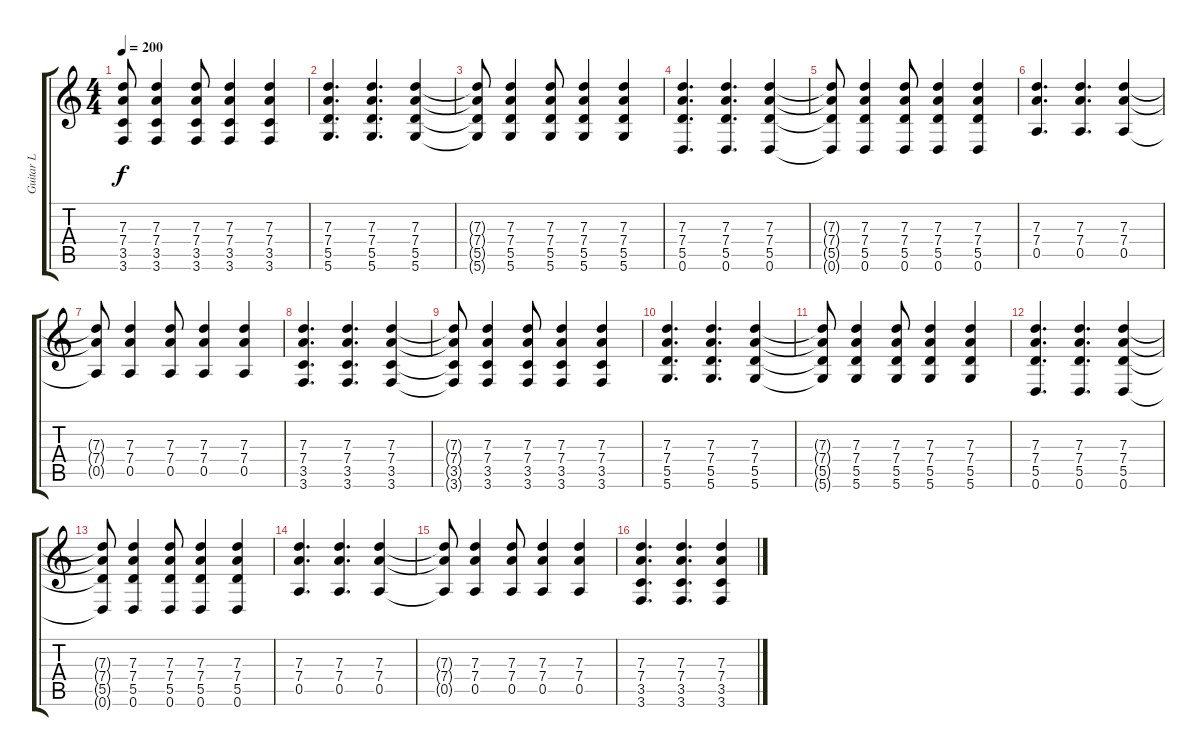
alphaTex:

\track ("Guitar L" "Guitar L") {instrument overdrivenguitar}
\staff {score tabs}
\tuning (E4 B3 G3 D3 A2 D2) {hide}
\ts (4 4)
\tempo 200
\clef g2
\ks c
(7.3{t} 7.4{t} 3.5{t} 3.6{t}).8{dy f} (7.3 7.4 3.5 3.6).4 (7.3 7.4 3.5 3.6).8 (7.3 7.4 3.5 3.6).4 (7.3 7.4 3.5 3.6).4 |
(7.3 7.4 5.5 5.6).4{d} (7.3 7.4 5.5 5.6).4{d} (7.3 7.4 5.5 5.6).4 |
(7.3{t} 7.4{t} 5.5{t} 5.6{t}).8 (7.3 7.4 5.5 5.6).4 (7.3 7.4 5.5 5.6).8 (7.3 7.4 5.5 5.6).4 (7.3 7.4 5.5 5.6).4 |
(7.3 7.4 5.5 0.6).4{d} (7.3 7.4 5.5 0.6).4{d} (7.3 7.4 5.5 0.6).4 |
(7.3{t} 7.4{t} 5.5{t} 0.6{t}).8 (7.3 7.4 5.5 0.6).4 (7.3 7.4 5.5 0.6).8 (7.3 7.4 5.5 0.6).4 (7.3 7.4 5.5 0.6).4 |
(7.3 7.4 0.5).4{d} (7.3 7.4 0.5).4{d} (7.3 7.4 0.5).4 |
(7.3{t} 7.4{t} 0.5{t}).8 (7.3 7.4 0.5).4 (7.3 7.4 0.5).8 (7.3 7.4 0.5).4 (7.3 7.4 0.5).4 |
(7.3 7.4 3.5 3.6).4{d} (7.3 7.4 3.5 3.6).4{d} (7.3 7.4 3.5 3.6).4 |
(7.3{t} 7.4{t} 3.5{t} 3.6{t}).8 (7.3 7.4 3.5 3.6).4 (7.3 7.4 3.5 3.6).8 (7.3 7.4 3.5 3.6).4 (7.3 7.4 3.5 3.6).4 |
(7.3 7.4 5.5 5.6).4{d} (7.3 7.4 5.5 5.6).4{d} (7.3 7.4 5.5 5.6).4 |
(7.3{t} 7.4{t} 5.5{t} 5.6{t}).8 (7.3 7.4 5.5 5.6).4 (7.3 7.4 5.5 5.6).8 (7.3 7.4 5.5 5.6).4 (7.3 7.4 5.5 5.6).4 |
(7.3 7.4 5.5 0.6).4{d} (7.3 7.4 5.5 0.6).4{d} (7.3 7.4 5.5 0.6).4 |
(7.3{t} 7.4{t} 5.5{t} 0.6{t}).8 (7.3 7.4 5.5 0.6).4 (7.3 7.4 5.5 0.6).8 (7.3 7.4 5.5 0.6).4 (7.3 7.4 5.5 0.6).4 |
(7.3 7.4 0.5).4{d} (7.3 7.4 0.5).4{d} (7.3 7.4 0.5).4 |
(7.3{t} 7.4{t} 0.5{t}).8 (7.3 7.4 0.5).4 (7.3 7.4 0.5).8 (7.3 7.4 0.5).4 (7.3 7.4 0.5).4 |
(7.3 7.4 3.5 3.6).4{d} (7.3 7.4 3.5 3.6).4{d} (7.3 7.4 3.5 3.6).4
